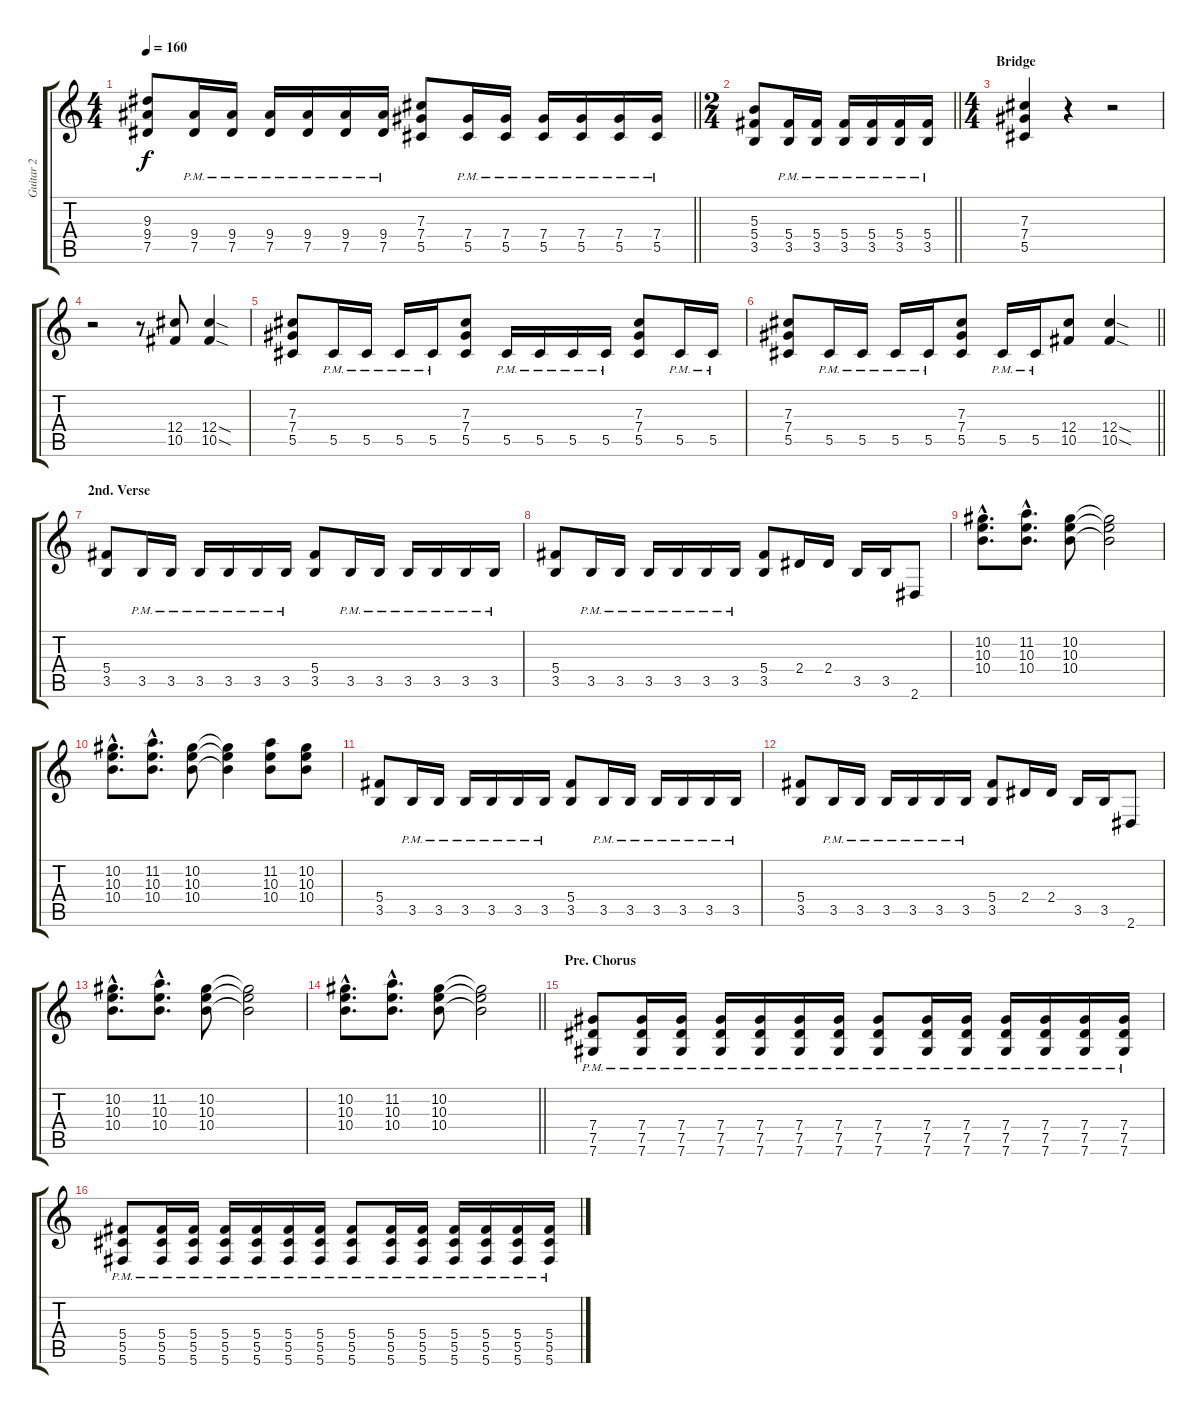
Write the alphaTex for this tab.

\track ("Guitar 2" "Guitar 2") {instrument overdrivenguitar}
\staff {score tabs}
\tuning (Eb4 Bb3 Gb3 Db3 Ab2 Db2) {hide}
\ts (4 4)
\tempo 160
\clef g2
\barLineRight lightlight
\ks c
(9.3 9.4 7.5).8{dy f} (9.4{pm} 7.5{pm}).16 (9.4{pm} 7.5{pm}).16 (9.4{pm} 7.5{pm}).16 (9.4{pm} 7.5{pm}).16 (9.4{pm} 7.5{pm}).16 (9.4{pm} 7.5{pm}).16 (7.3 7.4 5.5).8 (7.4{pm} 5.5{pm}).16 (7.4{pm} 5.5{pm}).16 (7.4{pm} 5.5{pm}).16 (7.4{pm} 5.5{pm}).16 (7.4{pm} 5.5{pm}).16 (7.4{pm} 5.5{pm}).16 |
\ts (2 4)
\barLineRight lightlight
(5.3 5.4 3.5).8 (5.4{pm} 3.5{pm}).16 (5.4{pm} 3.5{pm}).16 (5.4{pm} 3.5{pm}).16 (5.4{pm} 3.5{pm}).16 (5.4{pm} 3.5{pm}).16 (5.4{pm} 3.5{pm}).16 |
\ts (4 4)
\section ("" "Bridge")
(7.3 7.4 5.5).4 r.4 r.2 |
r.2 r.8 (12.4 10.5).8 (12.4{sod} 10.5{sod}).4 |
(7.3 7.4 5.5).8 5.5{pm}.16 5.5{pm}.16 5.5{pm}.16 5.5{pm}.16 (7.3 7.4 5.5).8 5.5{pm}.16 5.5{pm}.16 5.5{pm}.16 5.5{pm}.16 (7.3 7.4 5.5).8 5.5{pm}.16 5.5{pm}.16 |
\barLineRight lightlight
(7.3 7.4 5.5).8 5.5{pm}.16 5.5{pm}.16 5.5{pm}.16 5.5{pm}.16 (7.3 7.4 5.5).8 5.5{pm}.16 5.5{pm}.16 (12.4 10.5).8 (12.4{sod} 10.5{sod}).4 |
\section ("" "2nd. Verse")
(5.4 3.5).8 3.5{pm}.16 3.5{pm}.16 3.5{pm}.16 3.5{pm}.16 3.5{pm}.16 3.5{pm}.16 (5.4 3.5).8 3.5{pm}.16 3.5{pm}.16 3.5{pm}.16 3.5{pm}.16 3.5{pm}.16 3.5{pm}.16 |
(5.4 3.5).8 3.5{pm}.16 3.5{pm}.16 3.5{pm}.16 3.5{pm}.16 3.5{pm}.16 3.5{pm}.16 (5.4 3.5).8 2.4.16 2.4.16 3.5.16 3.5.16 2.6.8 |
(10.2{hac} 10.3{hac} 10.4{hac}).8{d} (11.2{hac} 10.3{hac} 10.4{hac}).8{d} (10.2 10.3 10.4).8 (10.2{t} 10.3{t} 10.4{t}).2 |
(10.2{hac} 10.3{hac} 10.4{hac}).8{d} (11.2{hac} 10.3{hac} 10.4{hac}).8{d} (10.2 10.3 10.4).8 (10.2{t} 10.3{t} 10.4{t}).4 (11.2 10.3 10.4).8 (10.2 10.3 10.4).8 |
(5.4 3.5).8 3.5{pm}.16 3.5{pm}.16 3.5{pm}.16 3.5{pm}.16 3.5{pm}.16 3.5{pm}.16 (5.4 3.5).8 3.5{pm}.16 3.5{pm}.16 3.5{pm}.16 3.5{pm}.16 3.5{pm}.16 3.5{pm}.16 |
(5.4 3.5).8 3.5{pm}.16 3.5{pm}.16 3.5{pm}.16 3.5{pm}.16 3.5{pm}.16 3.5{pm}.16 (5.4 3.5).8 2.4.16 2.4.16 3.5.16 3.5.16 2.6.8 |
(10.2{hac} 10.3{hac} 10.4{hac}).8{d} (11.2{hac} 10.3{hac} 10.4{hac}).8{d} (10.2 10.3 10.4).8 (10.2{t} 10.3{t} 10.4{t}).2 |
\barLineRight lightlight
(10.2{hac} 10.3{hac} 10.4{hac}).8{d} (11.2{hac} 10.3{hac} 10.4{hac}).8{d} (10.2 10.3 10.4).8 (10.2{t} 10.3{t} 10.4{t}).2 |
\section ("" "Pre. Chorus")
(7.4{pm} 7.5{pm} 7.6{pm}).8 (7.4{pm} 7.5{pm} 7.6{pm}).16 (7.4{pm} 7.5{pm} 7.6{pm}).16 (7.4{pm} 7.5{pm} 7.6{pm}).16 (7.4{pm} 7.5{pm} 7.6{pm}).16 (7.4{pm} 7.5{pm} 7.6{pm}).16 (7.4{pm} 7.5{pm} 7.6{pm}).16 (7.4{pm} 7.5{pm} 7.6{pm}).8 (7.4{pm} 7.5{pm} 7.6{pm}).16 (7.4{pm} 7.5{pm} 7.6{pm}).16 (7.4{pm} 7.5{pm} 7.6{pm}).16 (7.4{pm} 7.5{pm} 7.6{pm}).16 (7.4{pm} 7.5{pm} 7.6{pm}).16 (7.4{pm} 7.5{pm} 7.6{pm}).16 |
(5.4{pm} 5.5{pm} 5.6{pm}).8 (5.4{pm} 5.5{pm} 5.6{pm}).16 (5.4{pm} 5.5{pm} 5.6{pm}).16 (5.4{pm} 5.5{pm} 5.6{pm}).16 (5.4{pm} 5.5{pm} 5.6{pm}).16 (5.4{pm} 5.5{pm} 5.6{pm}).16 (5.4{pm} 5.5{pm} 5.6{pm}).16 (5.4{pm} 5.5{pm} 5.6{pm}).8 (5.4{pm} 5.5{pm} 5.6{pm}).16 (5.4{pm} 5.5{pm} 5.6{pm}).16 (5.4{pm} 5.5{pm} 5.6{pm}).16 (5.4{pm} 5.5{pm} 5.6{pm}).16 (5.4{pm} 5.5{pm} 5.6{pm}).16 (5.4{pm} 5.5{pm} 5.6{pm}).16
